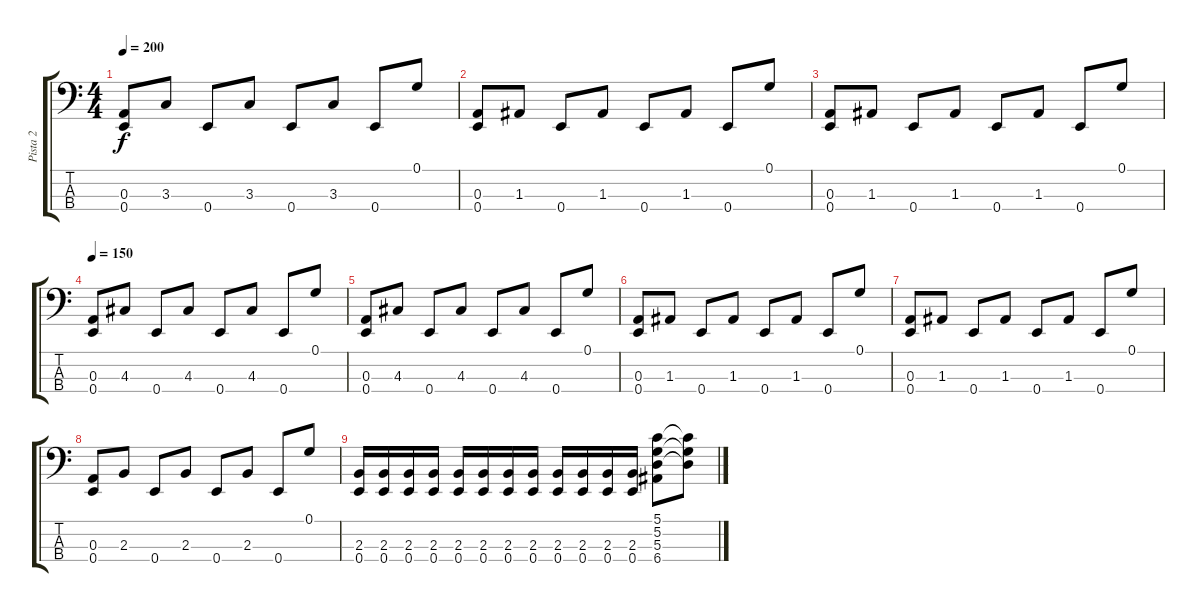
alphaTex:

\track ("Pista 2" "Pista 2") {instrument slapbass1}
\staff {score tabs}
\tuning (G2 D2 A1 E1) {hide}
\ts (4 4)
\tempo 200
\clef f4
\ks c
(0.3 0.4).8{dy f} 3.3.8 0.4.8 3.3.8 0.4.8 3.3.8 0.4.8 0.1.8 |
(0.3 0.4).8 1.3.8 0.4.8 1.3.8 0.4.8 1.3.8 0.4.8 0.1.8 |
(0.3 0.4).8 1.3.8 0.4.8 1.3.8 0.4.8 1.3.8 0.4.8 0.1.8 |
\tempo 150
(0.3 0.4).8 4.3.8 0.4.8 4.3.8 0.4.8 4.3.8 0.4.8 0.1.8 |
(0.3 0.4).8 4.3.8 0.4.8 4.3.8 0.4.8 4.3.8 0.4.8 0.1.8 |
(0.3 0.4).8 1.3.8 0.4.8 1.3.8 0.4.8 1.3.8 0.4.8 0.1.8 |
(0.3 0.4).8 1.3.8 0.4.8 1.3.8 0.4.8 1.3.8 0.4.8 0.1.8 |
(0.3 0.4).8 2.3.8 0.4.8 2.3.8 0.4.8 2.3.8 0.4.8 0.1.8 |
(2.3 0.4).16 (2.3 0.4).16 (2.3 0.4).16 (2.3 0.4).16 (2.3 0.4).16 (2.3 0.4).16 (2.3 0.4).16 (2.3 0.4).16 (2.3 0.4).16 (2.3 0.4).16 (2.3 0.4).16 (2.3 0.4).16 (5.1 5.2 5.3 6.4).8 (5.1{t} 5.2{t} 5.3{t}).8
